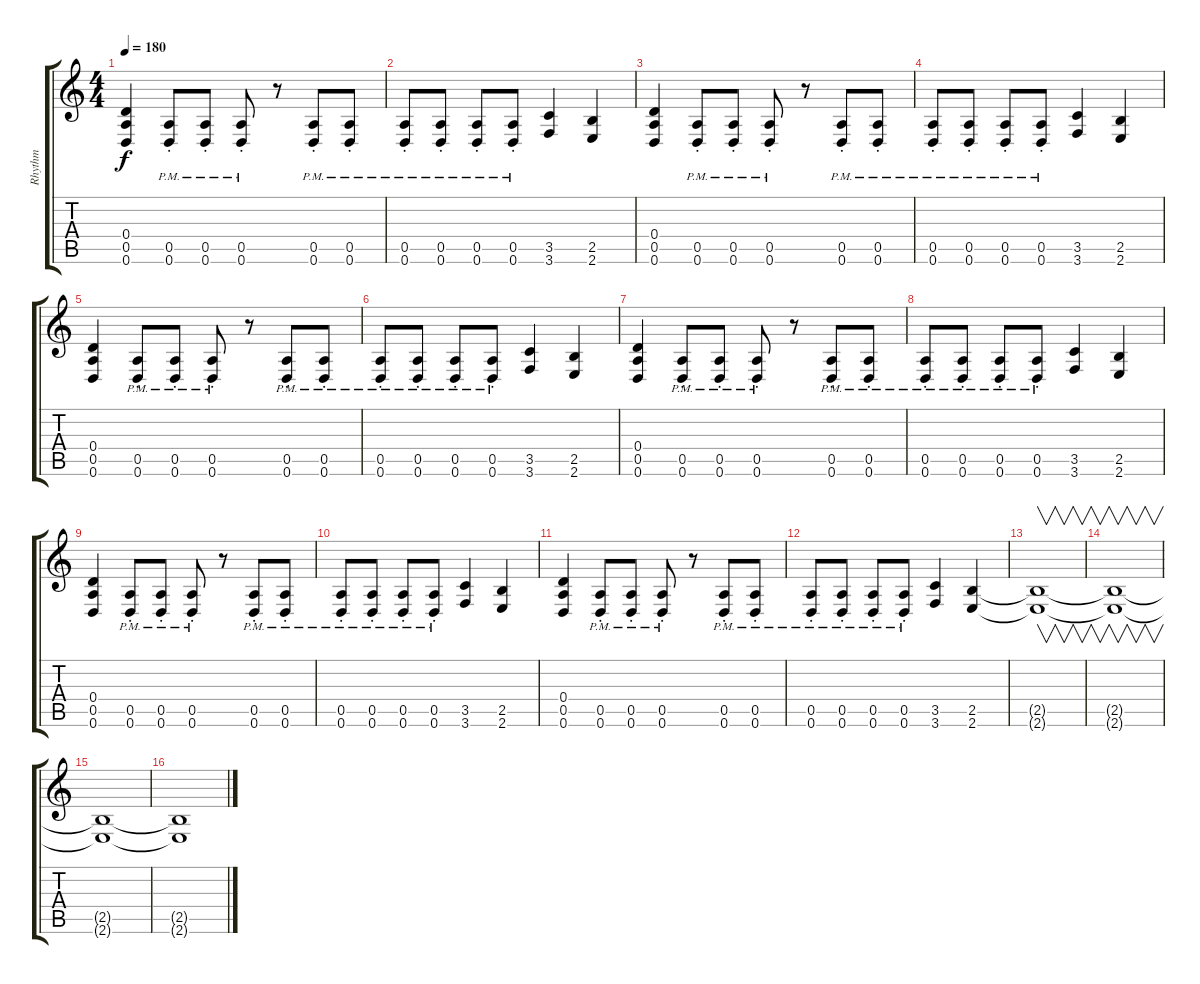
\track ("Rhythm" "Rhythm") {instrument distortionguitar}
\staff {score tabs}
\tuning (E4 B3 G3 D3 A2 D2) {hide}
\ts (4 4)
\tempo 180
\clef g2
\ks c
(0.4 0.5 0.6).4{dy f} (0.5{pm st} 0.6{pm st}).8 (0.5{pm st} 0.6{pm st}).8 (0.5{pm st} 0.6{pm st}).8 r.8 (0.5{pm st} 0.6{pm st}).8 (0.5{pm st} 0.6{pm st}).8 |
(0.5{pm st} 0.6{pm st}).8 (0.5{pm st} 0.6{pm st}).8 (0.5{pm st} 0.6{pm st}).8 (0.5{pm st} 0.6{pm st}).8 (3.5 3.6).4 (2.5 2.6).4 |
(0.4 0.5 0.6).4 (0.5{pm st} 0.6{pm st}).8 (0.5{pm st} 0.6{pm st}).8 (0.5{pm st} 0.6{pm st}).8 r.8 (0.5{pm st} 0.6{pm st}).8 (0.5{pm st} 0.6{pm st}).8 |
(0.5{pm st} 0.6{pm st}).8 (0.5{pm st} 0.6{pm st}).8 (0.5{pm st} 0.6{pm st}).8 (0.5{pm st} 0.6{pm st}).8 (3.5 3.6).4 (2.5 2.6).4 |
(0.4 0.5 0.6).4 (0.5{pm st} 0.6{pm st}).8 (0.5{pm st} 0.6{pm st}).8 (0.5{pm st} 0.6{pm st}).8 r.8 (0.5{pm st} 0.6{pm st}).8 (0.5{pm st} 0.6{pm st}).8 |
(0.5{pm st} 0.6{pm st}).8 (0.5{pm st} 0.6{pm st}).8 (0.5{pm st} 0.6{pm st}).8 (0.5{pm st} 0.6{pm st}).8 (3.5 3.6).4 (2.5 2.6).4 |
(0.4 0.5 0.6).4 (0.5{pm st} 0.6{pm st}).8 (0.5{pm st} 0.6{pm st}).8 (0.5{pm st} 0.6{pm st}).8 r.8 (0.5{pm st} 0.6{pm st}).8 (0.5{pm st} 0.6{pm st}).8 |
(0.5{pm st} 0.6{pm st}).8 (0.5{pm st} 0.6{pm st}).8 (0.5{pm st} 0.6{pm st}).8 (0.5{pm st} 0.6{pm st}).8 (3.5 3.6).4 (2.5 2.6).4 |
(0.4 0.5 0.6).4 (0.5{pm st} 0.6{pm st}).8 (0.5{pm st} 0.6{pm st}).8 (0.5{pm st} 0.6{pm st}).8 r.8 (0.5{pm st} 0.6{pm st}).8 (0.5{pm st} 0.6{pm st}).8 |
(0.5{pm st} 0.6{pm st}).8 (0.5{pm st} 0.6{pm st}).8 (0.5{pm st} 0.6{pm st}).8 (0.5{pm st} 0.6{pm st}).8 (3.5 3.6).4 (2.5 2.6).4 |
(0.4 0.5 0.6).4 (0.5{pm st} 0.6{pm st}).8 (0.5{pm st} 0.6{pm st}).8 (0.5{pm st} 0.6{pm st}).8 r.8 (0.5{pm st} 0.6{pm st}).8 (0.5{pm st} 0.6{pm st}).8 |
(0.5{pm st} 0.6{pm st}).8 (0.5{pm st} 0.6{pm st}).8 (0.5{pm st} 0.6{pm st}).8 (0.5{pm st} 0.6{pm st}).8 (3.5 3.6).4 (2.5 2.6).4 |
(2.5{t} 2.6{t}).1{v volume 4} |
(2.5{t} 2.6{t}).1{v volume 12} |
(2.5{t} 2.6{t}).1{volume 4} |
(2.5{t} 2.6{t}).1{volume 12}
